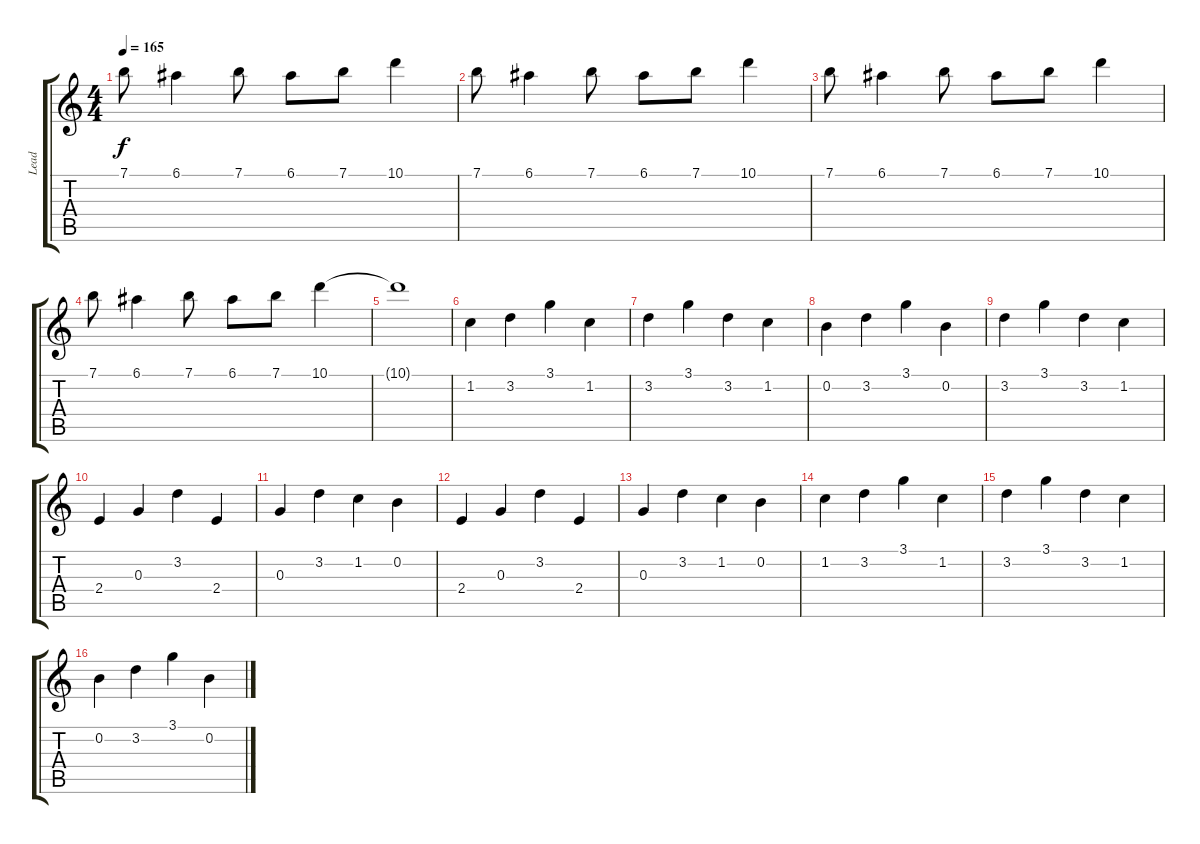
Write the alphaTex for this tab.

\track ("Lead" "Lead") {instrument distortionguitar}
\staff {score tabs}
\tuning (E4 B3 G3 D3 A2 D2) {hide}
\ts (4 4)
\tempo 165
\clef g2
\ks c
7.1.8{dy f} 6.1.4 7.1.8 6.1.8 7.1.8 10.1.4 |
7.1.8 6.1.4 7.1.8 6.1.8 7.1.8 10.1.4 |
7.1.8 6.1.4 7.1.8 6.1.8 7.1.8 10.1.4 |
7.1.8 6.1.4 7.1.8 6.1.8 7.1.8 10.1.4 |
10.1{t}.1 |
1.2.4 3.2.4 3.1.4 1.2.4 |
3.2.4 3.1.4 3.2.4 1.2.4 |
0.2.4 3.2.4 3.1.4 0.2.4 |
3.2.4 3.1.4 3.2.4 1.2.4 |
2.4.4 0.3.4 3.2.4 2.4.4 |
0.3.4 3.2.4 1.2.4 0.2.4 |
2.4.4 0.3.4 3.2.4 2.4.4 |
0.3.4 3.2.4 1.2.4 0.2.4 |
1.2.4 3.2.4 3.1.4 1.2.4 |
3.2.4 3.1.4 3.2.4 1.2.4 |
0.2.4 3.2.4 3.1.4 0.2.4
